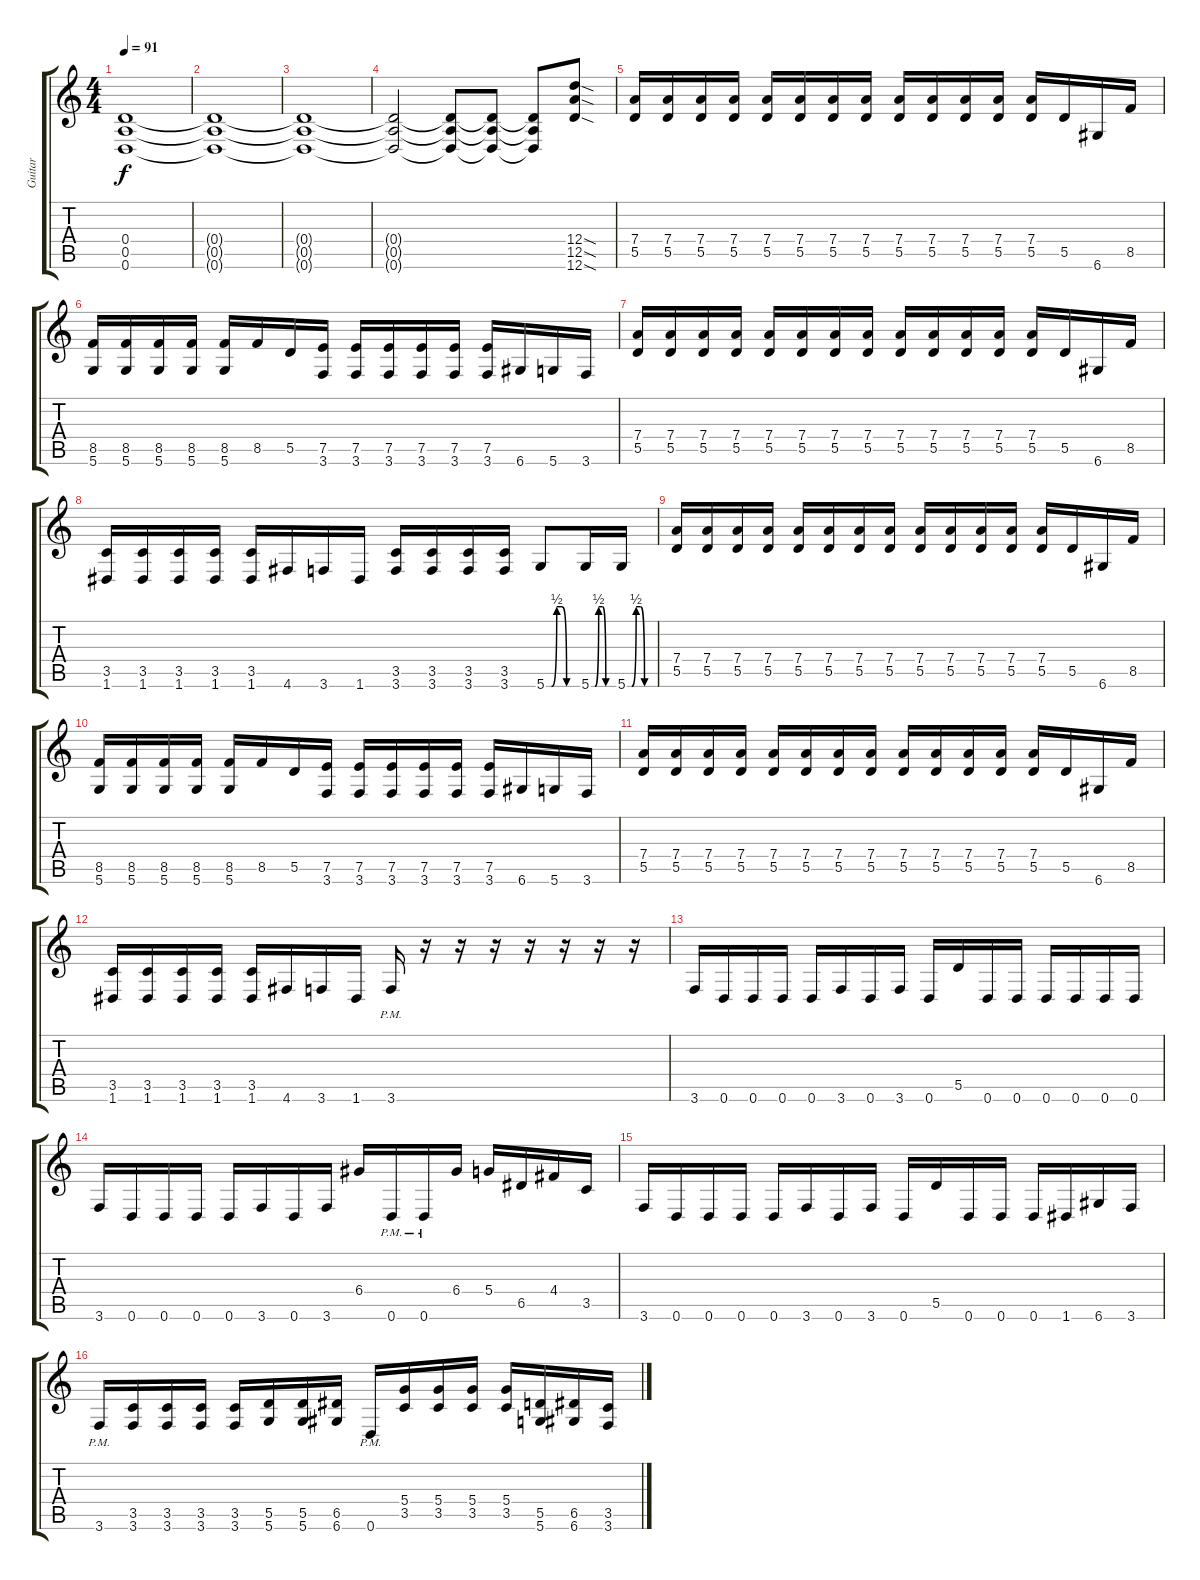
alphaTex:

\track ("Guitar" "Guitar") {instrument distortionguitar}
\staff {score tabs}
\tuning (E4 B3 G3 D3 A2 D2) {hide}
\ts (4 4)
\tempo 91
\clef g2
\ks c
(0.4 0.5 0.6).1{dy f} |
(0.4{t} 0.5{t} 0.6{t}).1 |
(0.4{t} 0.5{t} 0.6{t}).1 |
(0.4{t} 0.5{t} 0.6{t}).2 (0.4{t} 0.5{t} 0.6{t}).8 (0.4{t} 0.5{t} 0.6{t}).8 (0.4{t} 0.5{t} 0.6{t}).8 (12.4{sod} 12.5{sod} 12.6{sod}).8 |
(7.4 5.5).16 (7.4 5.5).16 (7.4 5.5).16 (7.4 5.5).16 (7.4 5.5).16 (7.4 5.5).16 (7.4 5.5).16 (7.4 5.5).16 (7.4 5.5).16 (7.4 5.5).16 (7.4 5.5).16 (7.4 5.5).16 (7.4 5.5).16 5.5.16 6.6.16 8.5.16 |
(8.5 5.6).16 (8.5 5.6).16 (8.5 5.6).16 (8.5 5.6).16 (8.5 5.6).16 8.5.16 5.5.16 (7.5 3.6).16 (7.5 3.6).16 (7.5 3.6).16 (7.5 3.6).16 (7.5 3.6).16 (7.5 3.6).16 6.6.16 5.6.16 3.6.16 |
(7.4 5.5).16 (7.4 5.5).16 (7.4 5.5).16 (7.4 5.5).16 (7.4 5.5).16 (7.4 5.5).16 (7.4 5.5).16 (7.4 5.5).16 (7.4 5.5).16 (7.4 5.5).16 (7.4 5.5).16 (7.4 5.5).16 (7.4 5.5).16 5.5.16 6.6.16 8.5.16 |
(3.5 1.6).16 (3.5 1.6).16 (3.5 1.6).16 (3.5 1.6).16 (3.5 1.6).16 4.6.16 3.6.16 1.6.16 (3.5 3.6).16 (3.5 3.6).16 (3.5 3.6).16 (3.5 3.6).16 5.6{be (custom 0 0 10 0 20 2 30 2 39 0 60 0)}.8 5.6{be (custom 0 0 10 0 20 2 30 2 39 0 60 0)}.16 5.6{be (custom 0 0 10 0 20 2 30 2 39 0 60 0)}.16 |
(7.4 5.5).16 (7.4 5.5).16 (7.4 5.5).16 (7.4 5.5).16 (7.4 5.5).16 (7.4 5.5).16 (7.4 5.5).16 (7.4 5.5).16 (7.4 5.5).16 (7.4 5.5).16 (7.4 5.5).16 (7.4 5.5).16 (7.4 5.5).16 5.5.16 6.6.16 8.5.16 |
(8.5 5.6).16 (8.5 5.6).16 (8.5 5.6).16 (8.5 5.6).16 (8.5 5.6).16 8.5.16 5.5.16 (7.5 3.6).16 (7.5 3.6).16 (7.5 3.6).16 (7.5 3.6).16 (7.5 3.6).16 (7.5 3.6).16 6.6.16 5.6.16 3.6.16 |
(7.4 5.5).16 (7.4 5.5).16 (7.4 5.5).16 (7.4 5.5).16 (7.4 5.5).16 (7.4 5.5).16 (7.4 5.5).16 (7.4 5.5).16 (7.4 5.5).16 (7.4 5.5).16 (7.4 5.5).16 (7.4 5.5).16 (7.4 5.5).16 5.5.16 6.6.16 8.5.16 |
(3.5 1.6).16 (3.5 1.6).16 (3.5 1.6).16 (3.5 1.6).16 (3.5 1.6).16 4.6.16 3.6.16 1.6.16 3.6{pm}.16 r.16 r.16 r.16 r.16 r.16 r.16 r.16 |
3.6.16 0.6.16 0.6.16 0.6.16 0.6.16 3.6.16 0.6.16 3.6.16 0.6.16 5.5.16 0.6.16 0.6.16 0.6.16 0.6.16 0.6.16 0.6.16 |
3.6.16 0.6.16 0.6.16 0.6.16 0.6.16 3.6.16 0.6.16 3.6.16 6.4.16 0.6{pm}.16 0.6{pm}.16 6.4.16 5.4.16 6.5.16 4.4.16 3.5.16 |
3.6.16 0.6.16 0.6.16 0.6.16 0.6.16 3.6.16 0.6.16 3.6.16 0.6.16 5.5.16 0.6.16 0.6.16 0.6.16 1.6.16 6.6.16 3.6.16 |
3.6{pm}.16 (3.5 3.6).16 (3.5 3.6).16 (3.5 3.6).16 (3.5 3.6).16 (5.5 5.6).16 (5.5 5.6).16 (6.5 6.6).16 0.6{pm}.16 (5.4 3.5).16 (5.4 3.5).16 (5.4 3.5).16 (5.4 3.5).16 (5.5 5.6).16 (6.5 6.6).16 (3.5 3.6).16
